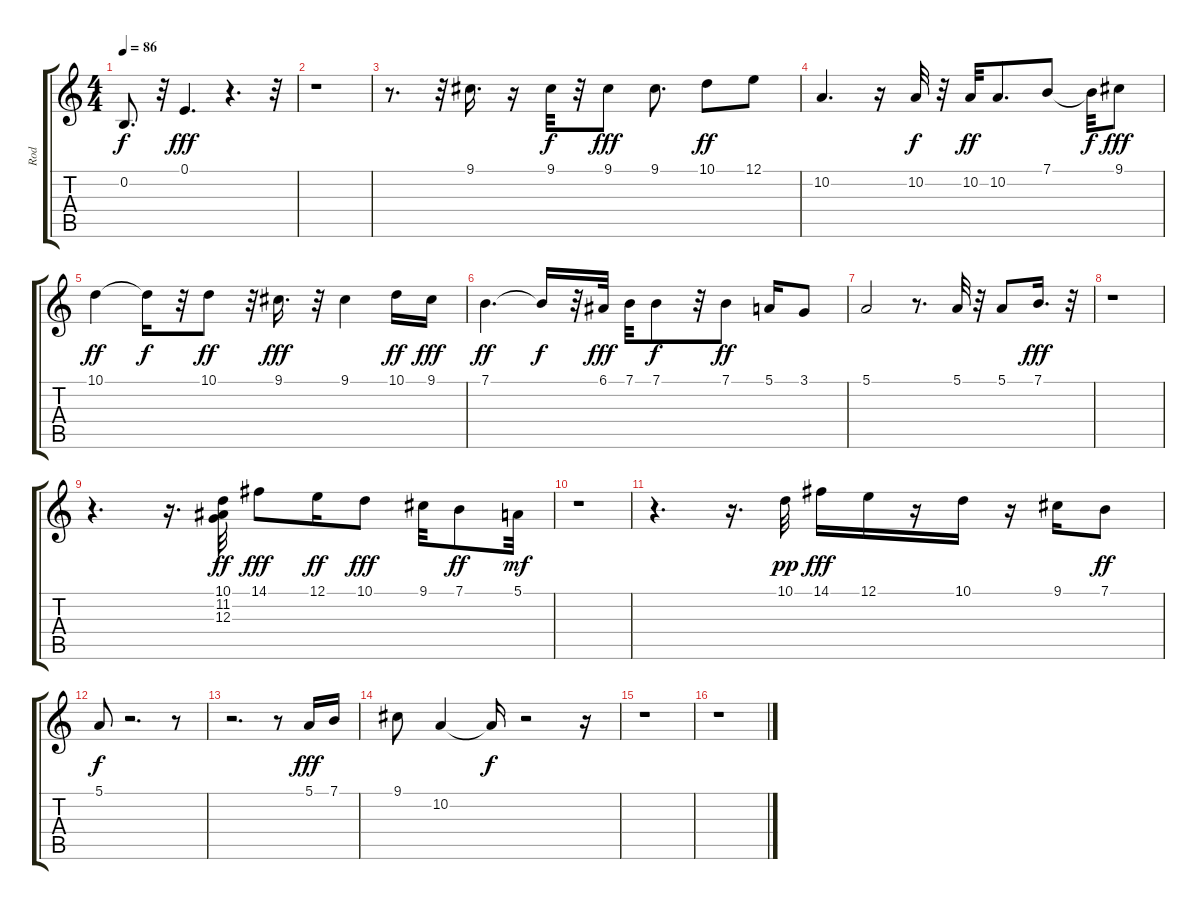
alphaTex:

\track ("Rod" "Rod") {instrument lead3calliope}
\staff {score tabs}
\tuning (E4 B3 G3 D3 A2 E2) {hide}
\ts (4 4)
\tempo 86
\clef g2
\ks c
0.2{t}.8{d dy f} r.32 0.1.4{d dy fff} r.4{d} r.32 |
r.1 |
r.8{d} r.32 9.1.16{d} r.16 9.1.32{dy f} r.32 9.1.8{dy fff} 9.1.8{d} 10.1.8{dy ff} 12.1.8 |
10.2.4{d} r.16 10.2.32{dy f} r.32 10.2.32{dy ff} 10.2.8{d} 7.1.8 7.1{t}.32{dy f} 9.1.8{dy fff} |
10.1.4{dy ff} 10.1{t}.16{dy f} r.32 10.1.8{dy ff} r.32 9.1.16{d dy fff} r.32 9.1.4 10.1.16{dy ff} 9.1.16{dy fff} |
7.1.4{d dy ff} 7.1{t}.16{dy f} r.32 6.1.32{dy fff} 7.1.32 7.1.8{dy f} r.32 7.1.8{dy ff} 5.1.16 3.1.8 |
5.1.2 r.8{d} 5.1.32 r.32 5.1.8 7.1.16{d dy fff} r.32 |
r.1 |
r.4{d} r.16{d} (10.1 11.2 12.3).32{dy ff} 14.1.8{dy fff} 12.1.16{dy ff} 10.1.8{dy fff} 9.1.32 7.1.8{dy ff} 5.1.32{dy mf} |
r.1 |
r.4{d} r.16{d} 10.1.32{dy pp} 14.1.16{dy fff} 12.1.16 r.16 10.1.16 r.16 9.1.16 7.1.8{dy ff} |
5.1.8{dy f} r.2{d} r.8 |
r.2{d} r.8 5.1.16{dy fff} 7.1.16 |
9.1.8 10.2.4 10.2{t}.16{dy f} r.2 r.16 |
r.1 |
r.1
